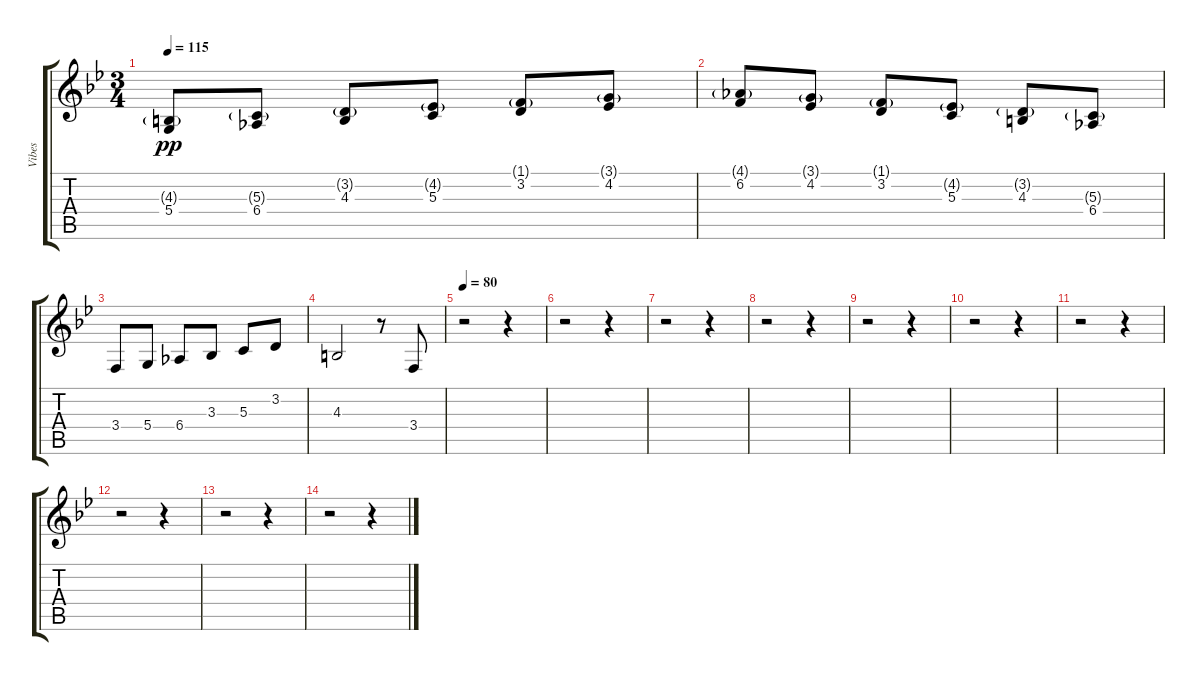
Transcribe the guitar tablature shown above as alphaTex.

\track ("Vibes" "Vibes") {instrument vibraphone}
\staff {score tabs}
\tuning (E4 B3 G3 D3 A2 E2) {hide}
\ts (3 4)
\tempo 115
\clef g2
\ks bb
(4.3{g} 5.4).8{dy pp} (5.3{g} 6.4).8 (3.2{g} 4.3).8 (4.2{g} 5.3).8 (1.1{g} 3.2).8 (3.1{g} 4.2).8 |
(4.1{g} 6.2).8 (3.1{g} 4.2).8 (1.1{g} 3.2).8 (4.2{g} 5.3).8 (3.2{g} 4.3).8 (5.3{g} 6.4).8 |
3.4.8 5.4.8 6.4.8 3.3.8 5.3.8 3.2.8 |
4.3.2 r.8 3.4.8 |
\tempo 80
r.2 r.4 |
r.2 r.4 |
r.2 r.4 |
r.2 r.4 |
r.2 r.4 |
r.2 r.4 |
r.2 r.4 |
r.2 r.4 |
r.2 r.4 |
r.2 r.4
